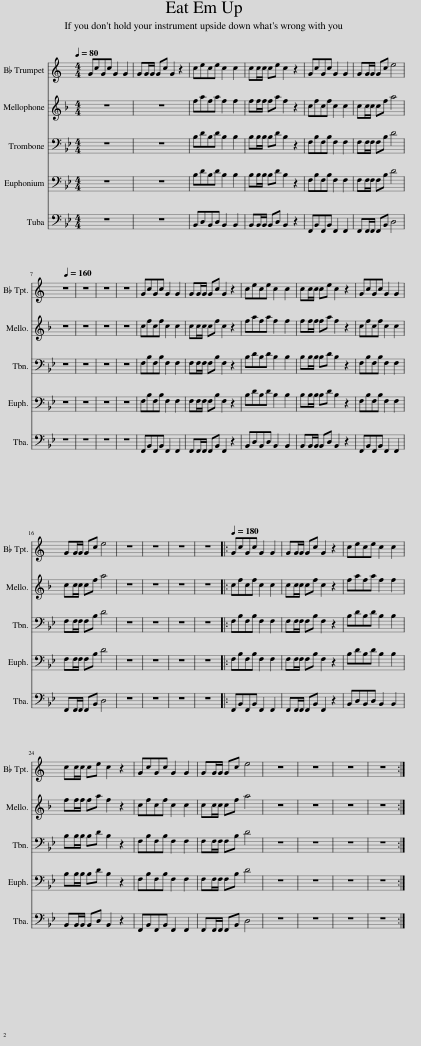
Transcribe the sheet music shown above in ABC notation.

X:1
%%score 1 2 3 4 5
L:1/8
Q:1/4=80
M:4/4
I:linebreak $
K:Bb
V:1 treble transpose=-2
V:2 treble transpose=-7
V:3 bass
V:4 bass
V:5 bass
V:1
[K:C] GcGc G2 G2 | GG/G/ Gc G2 z2 | cece c2 c2 | cc/c/ ce c2 z2 | GcGc G2 G2 | %5
 GG/G/ Gc e4 |$[Q:1/4=160] z8 | z8 | z8 | z8 | %10
 GcGc G2 G2 | GG/G/ Gc G2 z2 | cece c2 c2 | cc/c/ ce c2 z2 | GcGc G2 G2 |$ %15
 GG/G/ Gc e4 | z8 | z8 | z8 | z8 |: %20
[Q:1/4=180] GcGc G2 G2 | GG/G/ Gc G2 z2 | cece c2 c2 |$ cc/c/ ce c2 z2 | GcGc G2 G2 | %25
 GG/G/ Gc e4 | z8 | z8 | z8 | z8 :| %30
V:2
[K:F] z8 | z8 | fafa f2 f2 | ff/f/ fa f2 z2 | cfcf c2 c2 | %5
 cc/c/ cf a4 |$ z8 | z8 | z8 | z8 | %10
 cfcf c2 c2 | cc/c/ cf c2 z2 | fafa f2 f2 | ff/f/ fa f2 z2 | cfcf c2 c2 |$ %15
 cc/c/ cf a4 | z8 | z8 | z8 | z8 |: %20
 cfcf c2 c2 | cc/c/ cf c2 z2 | fafa f2 f2 |$ ff/f/ fa f2 z2 | cfcf c2 c2 | %25
 cc/c/ cf a4 | z8 | z8 | z8 | z8 :| %30
V:3
 z8 | z8 | B,DB,D B,2 B,2 | B,B,/B,/ B,D B,2 z2 | F,B,F,B, F,2 F,2 | %5
 F,F,/F,/ F,B, D4 |$ z8 | z8 | z8 | z8 | %10
 F,B,F,B, F,2 F,2 | F,F,/F,/ F,B, F,2 z2 | B,DB,D B,2 B,2 | B,B,/B,/ B,D B,2 z2 | F,B,F,B, F,2 F,2 |$ %15
 F,F,/F,/ F,B, D4 | z8 | z8 | z8 | z8 |: %20
 F,B,F,B, F,2 F,2 | F,F,/F,/ F,B, F,2 z2 | B,DB,D B,2 B,2 |$ B,B,/B,/ B,D B,2 z2 | F,B,F,B, F,2 F,2 | %25
 F,F,/F,/ F,B, D4 | z8 | z8 | z8 | z8 :| %30
V:4
 z8 | z8 | B,DB,D B,2 B,2 | B,B,/B,/ B,D B,2 z2 | F,B,F,B, F,2 F,2 | %5
 F,F,/F,/ F,B, D4 |$ z8 | z8 | z8 | z8 | %10
 F,B,F,B, F,2 F,2 | F,F,/F,/ F,B, F,2 z2 | B,DB,D B,2 B,2 | B,B,/B,/ B,D B,2 z2 | F,B,F,B, F,2 F,2 |$ %15
 F,F,/F,/ F,B, D4 | z8 | z8 | z8 | z8 |: %20
 F,B,F,B, F,2 F,2 | F,F,/F,/ F,B, F,2 z2 | B,DB,D B,2 B,2 |$ B,B,/B,/ B,D B,2 z2 | F,B,F,B, F,2 F,2 | %25
 F,F,/F,/ F,B, D4 | z8 | z8 | z8 | z8 :| %30
V:5
 z8 | z8 | B,,D,B,,D, B,,2 B,,2 | B,,B,,/B,,/ B,,D, B,,2 z2 | F,,B,,F,,B,, F,,2 F,,2 | %5
 F,,F,,/F,,/ F,,B,, D,4 |$ z8 | z8 | z8 | z8 | %10
 F,,B,,F,,B,, F,,2 F,,2 | F,,F,,/F,,/ F,,B,, F,,2 z2 | B,,D,B,,D, B,,2 B,,2 | B,,B,,/B,,/ B,,D, B,,2 z2 | F,,B,,F,,B,, F,,2 F,,2 |$ %15
 F,,F,,/F,,/ F,,B,, D,4 | z8 | z8 | z8 | z8 |: %20
 F,,B,,F,,B,, F,,2 F,,2 | F,,F,,/F,,/ F,,B,, F,,2 z2 | B,,D,B,,D, B,,2 B,,2 |$ B,,B,,/B,,/ B,,D, B,,2 z2 | F,,B,,F,,B,, F,,2 F,,2 | %25
 F,,F,,/F,,/ F,,B,, D,4 | z8 | z8 | z8 | z8 :| %30
